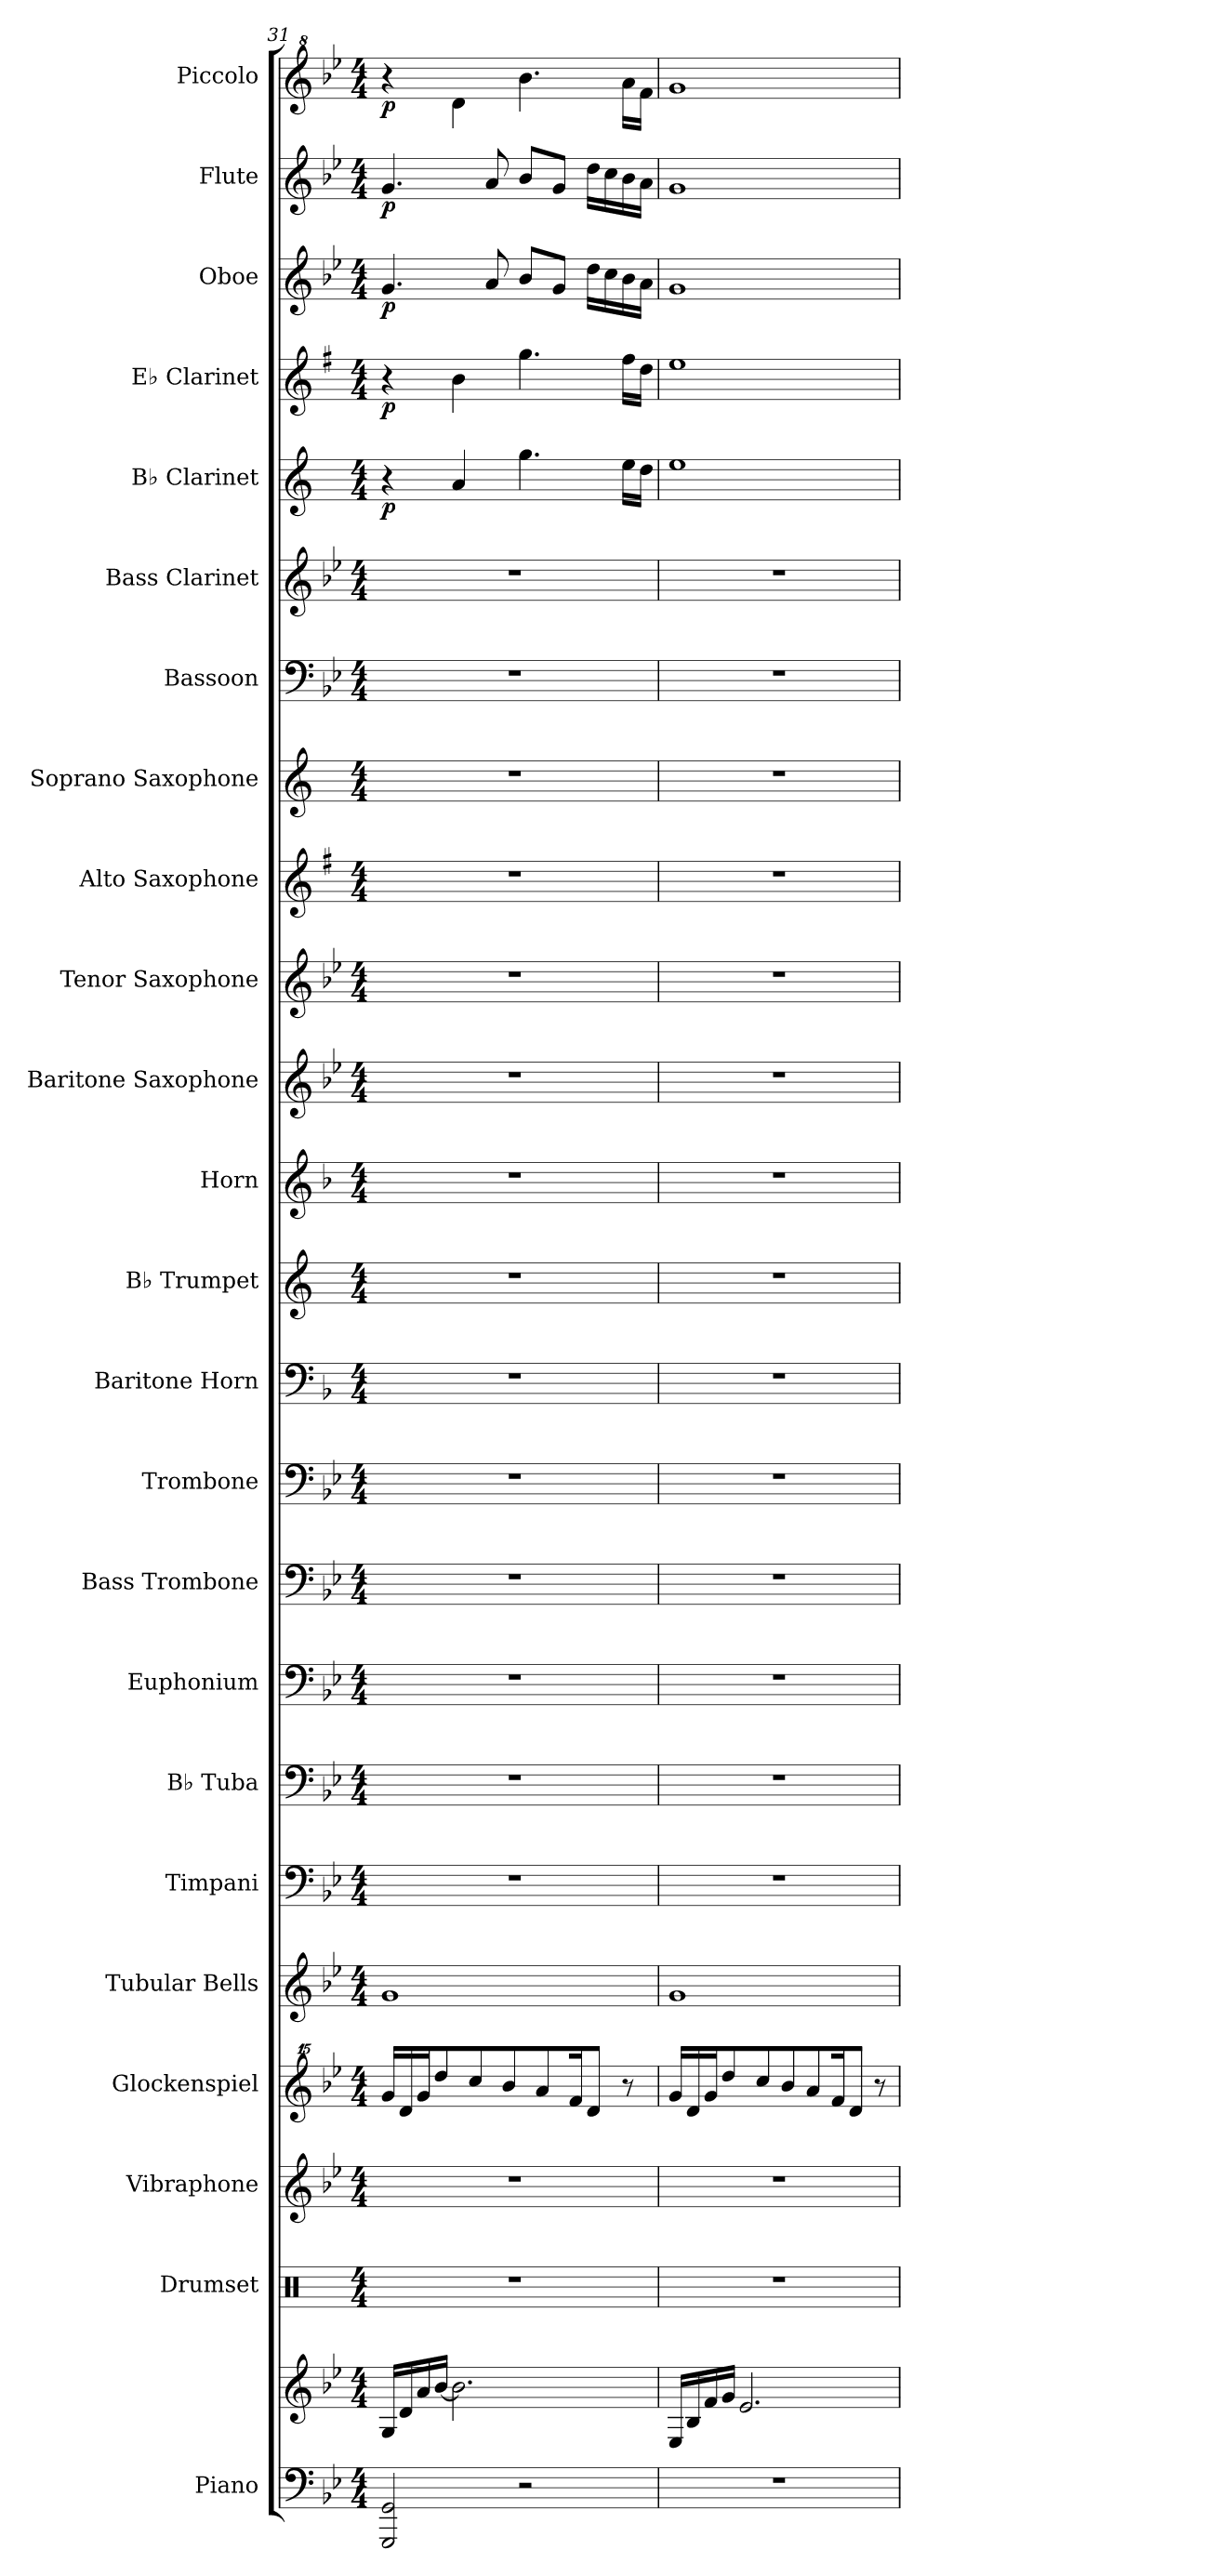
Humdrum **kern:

**kern	**kern	**kern	**kern	**kern	**kern	**kern	**kern	**kern	**kern	**kern	**kern	**kern	**kern	**kern	**kern	**kern	**kern	**kern	**kern	**kern	**dynam	**kern	**dynam	**kern	**dynam	**kern	**dynam	**kern	**dynam
*part24	*part24	*part23	*part22	*part21	*part20	*part19	*part18	*part17	*part16	*part15	*part14	*part13	*part12	*part11	*part10	*part9	*part8	*part7	*part6	*part5	*part5	*part4	*part4	*part3	*part3	*part2	*part2	*part1	*part1
*staff25	*staff24	*staff23	*staff22	*staff21	*staff20	*staff19	*staff18	*staff17	*staff16	*staff15	*staff14	*staff13	*staff12	*staff11	*staff10	*staff9	*staff8	*staff7	*staff6	*staff5	*staff5	*staff4	*staff4	*staff3	*staff3	*staff2	*staff2	*staff1	*staff1
*I"Piano	*	*I"Drumset	*I"Vibraphone	*I"Glockenspiel	*I"Tubular Bells	*I"Timpani	*I"B♭ Tuba	*I"Euphonium	*I"Bass Trombone	*I"Trombone	*I"Baritone Horn	*I"B♭ Trumpet	*I"Horn	*I"Baritone Saxophone	*I"Tenor Saxophone	*I"Alto Saxophone	*I"Soprano Saxophone	*I"Bassoon	*I"Bass Clarinet	*I"B♭ Clarinet	*	*I"E♭ Clarinet	*	*I"Oboe	*	*I"Flute	*	*I"Piccolo	*
*I'Pno.	*	*I'Drs.	*I'Vib.	*I'Glk.	*I'Tu. Be.	*I'Timp.	*I'B♭ Tu.	*I'Eu.	*I'B. Trb.	*I'Trb.	*I'Bar. Hn.	*I'B♭ Tpt.	*I'Hn.	*I'Bar. Sax.	*I'T. Sax.	*I'A. Sax.	*I'S. Sax.	*I'Bsn.	*I'B. Cl.	*I'B♭ Cl.	*	*I'E♭ Cl.	*	*I'Ob.	*	*I'Fl.	*	*I'Picc.	*
*clefF4	*clefG2	*clefX	*clefG2	*clefG^^2	*clefG2	*clefF4	*clefF4	*clefF4	*clefF4	*clefF4	*clefF4	*clefG2	*clefG2	*clefG2	*clefG2	*clefG2	*clefG2	*clefF4	*clefG2	*clefG2	*	*clefG2	*	*clefG2	*	*clefG2	*	*clefG^2	*
*	*	*	*	*	*	*	*	*	*	*	*ITrd4c7	*ITrd1c2	*ITrd4c7	*ITrd12c21	*ITrd8c14	*ITrd5c9	*ITrd1c2	*	*ITrd8c14	*ITrd1c2	*	*ITrd-2c-3	*	*	*	*	*	*ITrd-7c-12	*
*k[b-e-]	*k[b-e-]	*k[]	*k[b-e-]	*k[b-e-]	*k[b-e-]	*k[b-e-]	*k[b-e-]	*k[b-e-]	*k[b-e-]	*k[b-e-]	*k[b-e-]	*k[b-e-]	*k[b-e-]	*k[b-e-]	*k[b-e-]	*k[b-e-]	*k[b-e-]	*k[b-e-]	*k[b-e-]	*k[b-e-]	*	*k[b-e-]	*	*k[b-e-]	*	*k[b-e-]	*	*k[b-e-]	*
*B-:	*B-:	*C:	*B-:	*B-:	*B-:	*B-:	*B-:	*B-:	*B-:	*B-:	*B-:	*B-:	*B-:	*B-:	*B-:	*B-:	*B-:	*B-:	*B-:	*B-:	*	*B-:	*	*B-:	*	*B-:	*	*B-:	*
*M4/4	*M4/4	*M4/4	*M4/4	*M4/4	*M4/4	*M4/4	*M4/4	*M4/4	*M4/4	*M4/4	*M4/4	*M4/4	*M4/4	*M4/4	*M4/4	*M4/4	*M4/4	*M4/4	*M4/4	*M4/4	*	*M4/4	*	*M4/4	*	*M4/4	*	*M4/4	*
=31	=31	=31	=31	=31	=31	=31	=31	=31	=31	=31	=31	=31	=31	=31	=31	=31	=31	=31	=31	=31	=31	=31	=31	=31	=31	=31	=31	=31	=31
!	!	!	!	!	!	!	!	!	!	!	!	!	!	!	!	!	!	!	!	!	!LO:DY:b	!	!LO:DY:b	!	!LO:DY:b	!	!LO:DY:b	!	!LO:DY:b
2GGG/ 2GG/	16G/LL	1r	1r	16ggg/LL	1g	1r	1r	1r	1r	1r	1r	1r	1r	1r	1r	1r	1r	1r	1r	4r	p	4r	p	4.g/	p	4.g/	p	4r	p
.	16d/	.	.	16ddd/	.	.	.	.	.	.	.	.	.	.	.	.	.	.	.	.	.	.	.	.	.	.	.	.	.
.	16a/	.	.	16ggg/J	.	.	.	.	.	.	.	.	.	.	.	.	.	.	.	.	.	.	.	.	.	.	.	.	.
.	[16b-/JJ	.	.	8dddd/	.	.	.	.	.	.	.	.	.	.	.	.	.	.	.	.	.	.	.	.	.	.	.	.	.
.	2.b-\]	.	.	.	.	.	.	.	.	.	.	.	.	.	.	.	.	.	.	4g/	.	4dd\	.	.	.	.	.	4ddd\	.
.	.	.	.	8cccc/	.	.	.	.	.	.	.	.	.	.	.	.	.	.	.	.	.	.	.	.	.	.	.	.	.
.	.	.	.	.	.	.	.	.	.	.	.	.	.	.	.	.	.	.	.	.	.	.	.	8a/	.	8a/	.	.	.
.	.	.	.	8bbb-/	.	.	.	.	.	.	.	.	.	.	.	.	.	.	.	.	.	.	.	.	.	.	.	.	.
2r	.	.	.	.	.	.	.	.	.	.	.	.	.	.	.	.	.	.	.	4.ff\	.	4.bb-\	.	8b-/L	.	8b-/L	.	4.bbb-\	.
.	.	.	.	8aaa/	.	.	.	.	.	.	.	.	.	.	.	.	.	.	.	.	.	.	.	.	.	.	.	.	.
.	.	.	.	.	.	.	.	.	.	.	.	.	.	.	.	.	.	.	.	.	.	.	.	8g/J	.	8g/J	.	.	.
.	.	.	.	16fff/K	.	.	.	.	.	.	.	.	.	.	.	.	.	.	.	.	.	.	.	.	.	.	.	.	.
.	.	.	.	8ddd/J	.	.	.	.	.	.	.	.	.	.	.	.	.	.	.	.	.	.	.	16dd\LL	.	16dd\LL	.	.	.
.	.	.	.	.	.	.	.	.	.	.	.	.	.	.	.	.	.	.	.	.	.	.	.	16cc\	.	16cc\	.	.	.
.	.	.	.	8r	.	.	.	.	.	.	.	.	.	.	.	.	.	.	.	16dd\LL	.	16aa\LL	.	16b-\	.	16b-\	.	16aaa\LL	.
.	.	.	.	.	.	.	.	.	.	.	.	.	.	.	.	.	.	.	.	16cc\JJ	.	16ff\JJ	.	16a\JJ	.	16a\JJ	.	16fff\JJ	.
!!LO:PB:g=z
=32	=32	=32	=32	=32	=32	=32	=32	=32	=32	=32	=32	=32	=32	=32	=32	=32	=32	=32	=32	=32	=32	=32	=32	=32	=32	=32	=32	=32	=32
1r	16E-/LL	1r	1r	16ggg/LL	1g	1r	1r	1r	1r	1r	1r	1r	1r	1r	1r	1r	1r	1r	1r	1dd	.	1gg	.	1g	.	1g	.	1ggg	.
.	16B-/	.	.	16ddd/	.	.	.	.	.	.	.	.	.	.	.	.	.	.	.	.	.	.	.	.	.	.	.	.	.
.	16f/	.	.	16ggg/J	.	.	.	.	.	.	.	.	.	.	.	.	.	.	.	.	.	.	.	.	.	.	.	.	.
.	16g/JJ	.	.	8dddd/	.	.	.	.	.	.	.	.	.	.	.	.	.	.	.	.	.	.	.	.	.	.	.	.	.
.	2.e-/	.	.	.	.	.	.	.	.	.	.	.	.	.	.	.	.	.	.	.	.	.	.	.	.	.	.	.	.
.	.	.	.	8cccc/	.	.	.	.	.	.	.	.	.	.	.	.	.	.	.	.	.	.	.	.	.	.	.	.	.
.	.	.	.	8bbb-/	.	.	.	.	.	.	.	.	.	.	.	.	.	.	.	.	.	.	.	.	.	.	.	.	.
.	.	.	.	8aaa/	.	.	.	.	.	.	.	.	.	.	.	.	.	.	.	.	.	.	.	.	.	.	.	.	.
.	.	.	.	16fff/K	.	.	.	.	.	.	.	.	.	.	.	.	.	.	.	.	.	.	.	.	.	.	.	.	.
.	.	.	.	8ddd/J	.	.	.	.	.	.	.	.	.	.	.	.	.	.	.	.	.	.	.	.	.	.	.	.	.
.	.	.	.	8r	.	.	.	.	.	.	.	.	.	.	.	.	.	.	.	.	.	.	.	.	.	.	.	.	.
=	=	=	=	=	=	=	=	=	=	=	=	=	=	=	=	=	=	=	=	=	=	=	=	=	=	=	=	=	=
*-	*-	*-	*-	*-	*-	*-	*-	*-	*-	*-	*-	*-	*-	*-	*-	*-	*-	*-	*-	*-	*-	*-	*-	*-	*-	*-	*-	*-	*-
